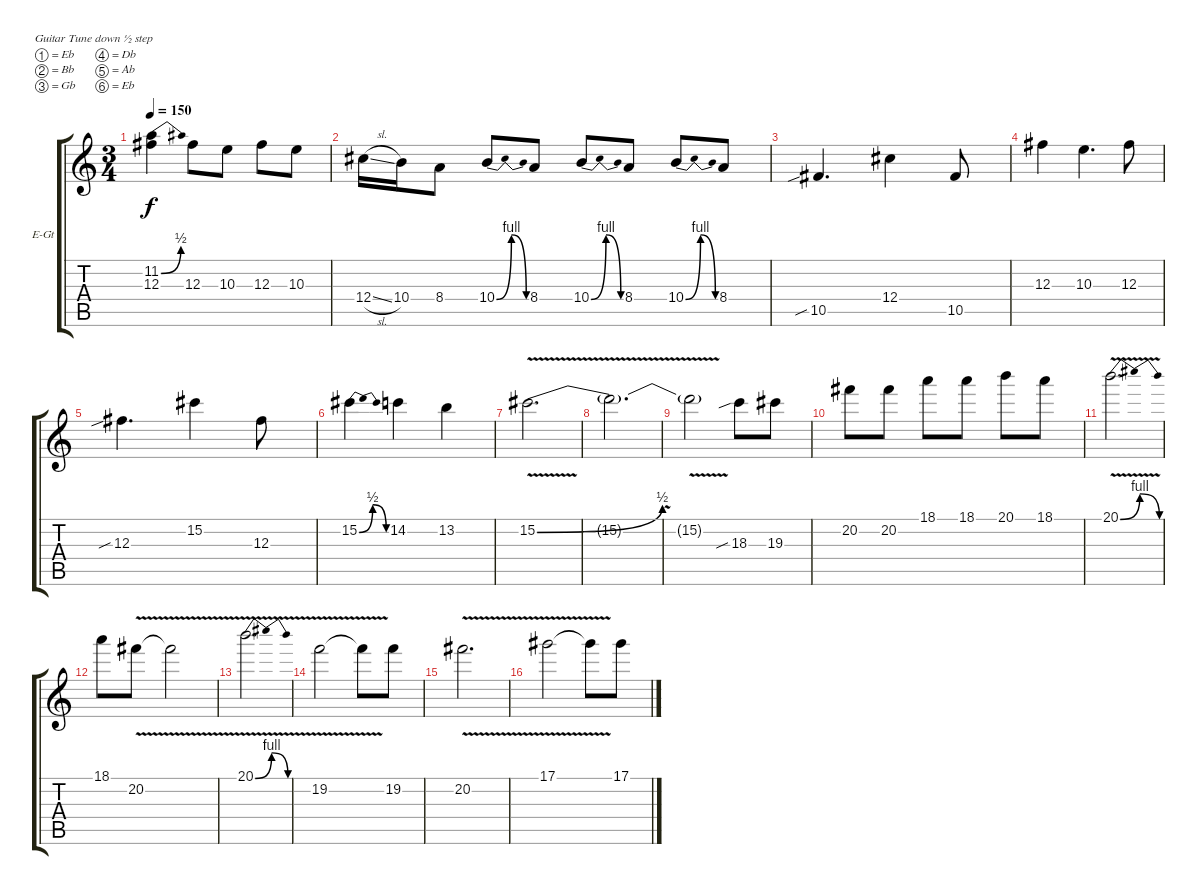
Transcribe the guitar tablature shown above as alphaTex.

\defaultSystemsLayout 4
\bracketExtendMode groupsimilarinstruments
\firstSystemTrackNameOrientation horizontal
\otherSystemsTrackNameOrientation horizontal
\track ("Myles distorition" "E-Gt") {instrument distortionguitar}
\staff {score tabs}
\tuning (Eb4 Bb3 Gb3 Db3 Ab2 Eb2)
\ts (3 4)
\tempo 150
\clef g2
\scale
0.333333
\ks c
(11.2{be (bend 0 0 14.399999999999999 2)} 12.3).4{dy f} 12.3.8 10.3.8 12.3.8 10.3.8 |
\scale
0.333333 12.4{sl}.16 10.4.16 8.4.8 10.4{be (bendrelease 0 0 10.2 4 20.4 4 30 0)}.8 8.4.8 10.4{be (bendrelease 0 0 10.2 4 20.4 4 30 0)}.8 8.4.8 10.4{be (bendrelease 0 0 10.2 4 20.4 4 30 0)}.8 8.4.8 |
\scale
0.333333 10.5{sib}.4{d} 12.4.4 10.5.8 |
\scale
0.333333 12.3.4 10.3.4{d} 12.3.8 |
\scale
0.333333 12.3{sib}.4{d} 15.2.4 12.3.8 |
\scale
0.333333 15.2{be (bendrelease 0 0 10.2 2 20.4 2 30 0)}.4 14.2.4 13.2.4 |
\scale
0.333333 15.2{be (bend 0 0 15 2) v}.2{d} |
\scale
0.333333 15.2{v t}.2{d} |
\scale
0.333333 15.2{v t}.2 18.3{sib}.8 19.3.8 |
\scale
0.333333 20.2.8 20.2.8 18.1.8 18.1.8 20.1.8 18.1.8 |
\scale
0.333333 20.1{be (bendrelease 0 0 35.4 4 48.6 4 52.199999999999996 0) v}.2{d} |
\scale
0.333333 18.1.8 20.2{v}.8 20.2{v t}.2 |
\scale
0.333333 20.1{be (bendrelease 0 0 35.4 4 48.6 4 52.199999999999996 0) v}.2{d} |
\scale
0.333333 19.2{v}.2 19.2{t}.8 19.2.8 |
\scale
0.333333 20.2{v}.2{d} |
\scale
0.333333 17.1{v}.2 17.1{t}.8 17.1.8
